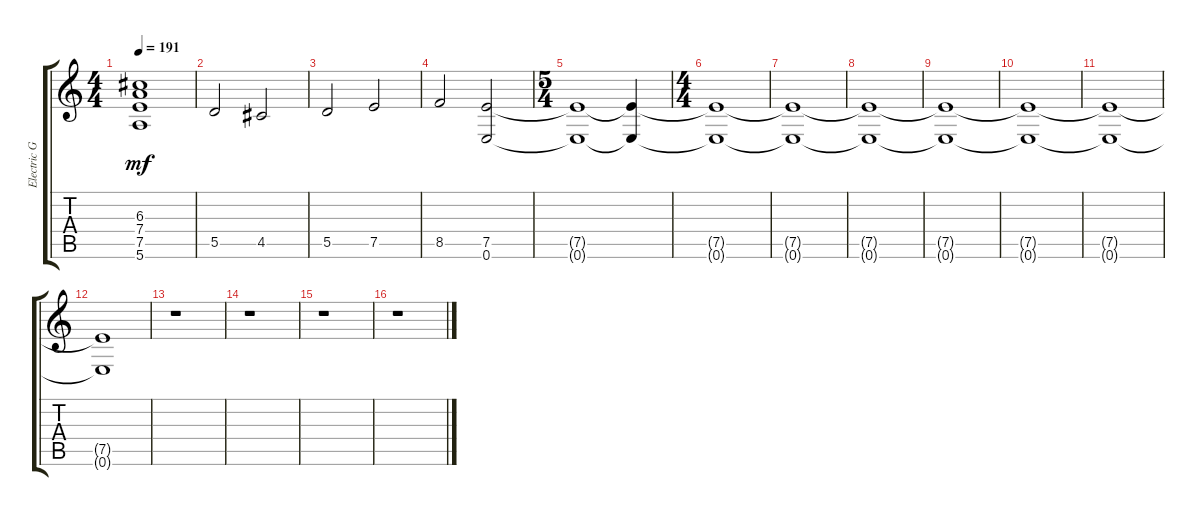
\track ("Electric Guitar Left" "Electric G") {instrument distortionguitar}
\staff {score tabs}
\tuning (E4 B3 G3 D3 A2 E2) {hide}
\ts (4 4)
\tempo 191
\clef g2
\ks c
(6.3{t} 7.4{t} 7.5{t} 5.6{t}).1{dy mf} |
5.5.2 4.5.2 |
5.5.2 7.5.2 |
8.5.2 (7.5 0.6).2 |
\ts (5 4)
(7.5{t} 0.6{t}).1 (7.5{t} 0.6{t}).4 |
\ts (4 4)
(7.5{t} 0.6{t}).1 |
(7.5{t} 0.6{t}).1{volume 8} |
(7.5{t} 0.6{t}).1 |
(7.5{t} 0.6{t}).1 |
(7.5{t} 0.6{t}).1 |
(7.5{t} 0.6{t}).1 |
(7.5{t} 0.6{t}).1 |
r.1{volume 0} |
r.1{volume 4} |
r.1 |
r.1
